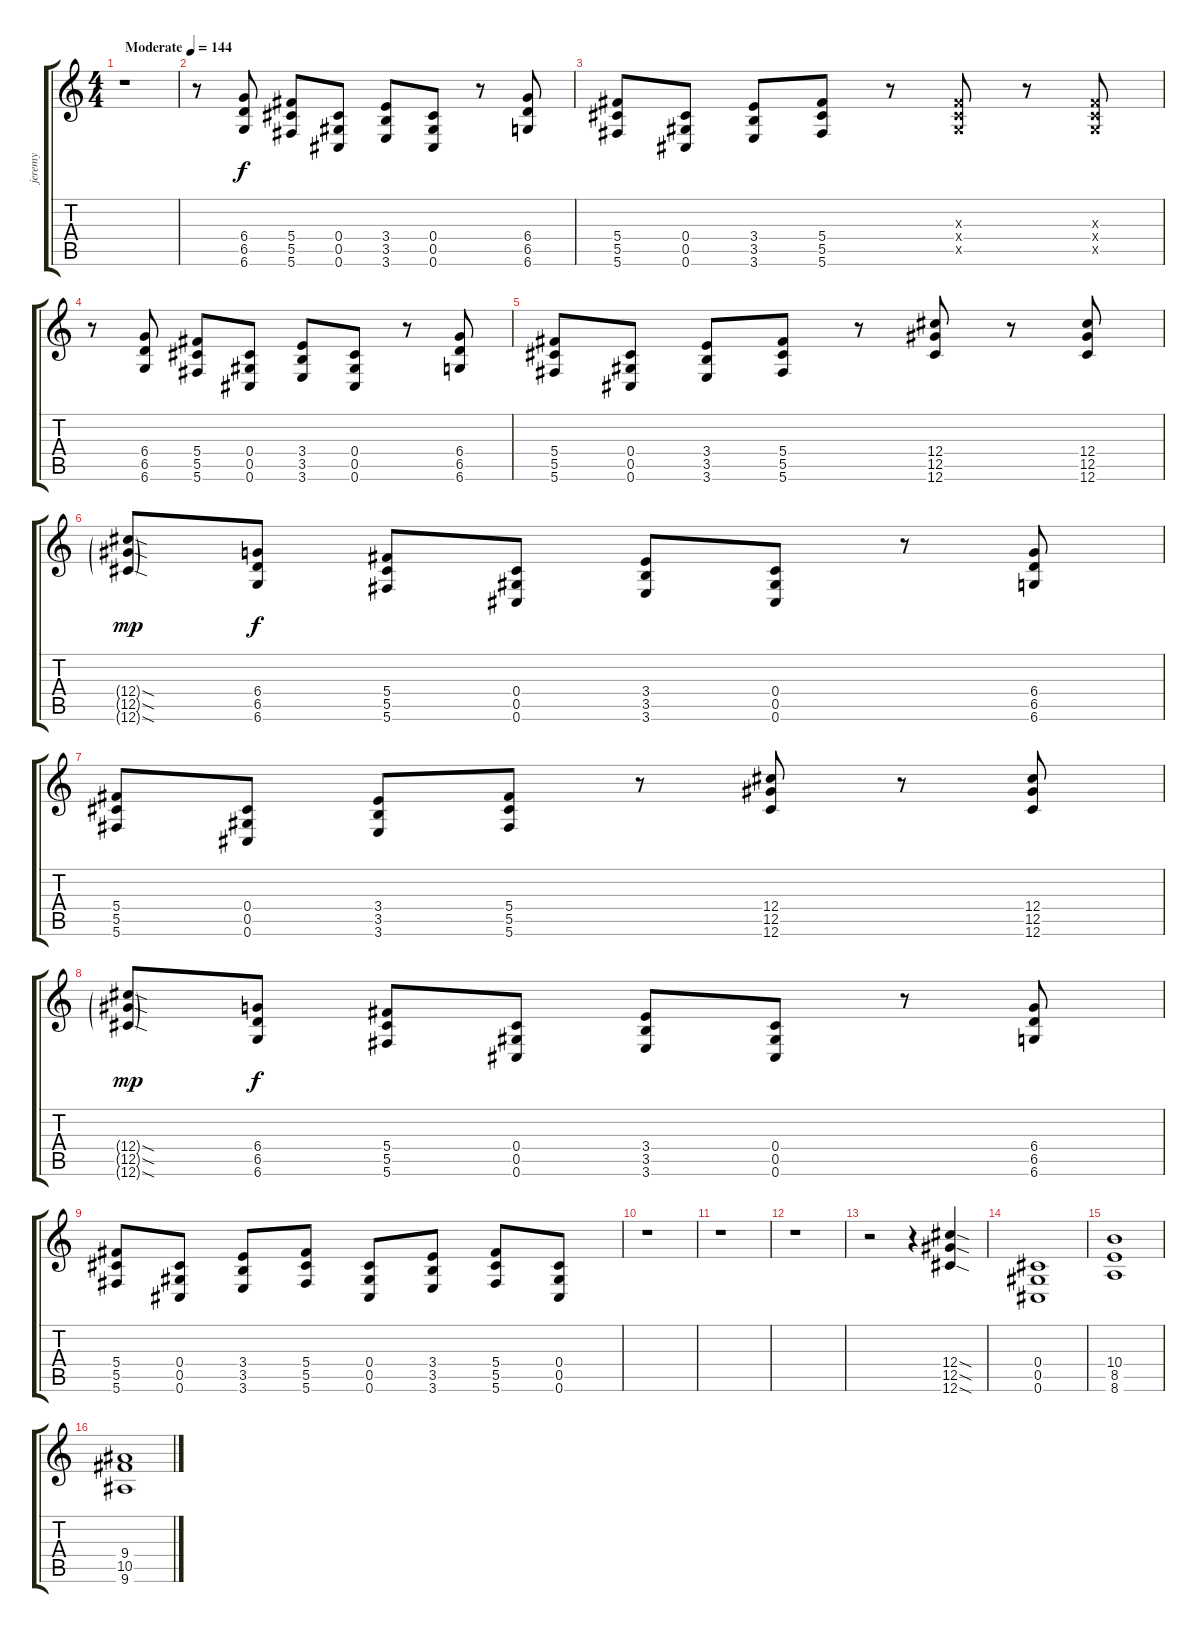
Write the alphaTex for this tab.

\track ("jeremy" "jeremy") {instrument overdrivenguitar}
\staff {score tabs}
\tuning (Eb4 Bb3 Gb3 Db3 Ab2 Db2) {hide}
\ts (4 4)
\tempo (144 "Moderate")
\clef g2
\ks c
r.1{dy f instrument overdrivenguitar} |
r.8 (6.4 6.5 6.6).8 (5.4 5.5 5.6).8 (0.4 0.5 0.6).8 (3.4 3.5 3.6).8 (0.4 0.5 0.6).8 r.8 (6.4 6.5 6.6).8 |
(5.4 5.5 5.6).8 (0.4 0.5 0.6).8 (3.4 3.5 3.6).8 (5.4 5.5 5.6).8 r.8 (0.3{x} 0.4{x} 0.5{x}).8 r.8 (0.3{x} 0.4{x} 0.5{x}).8 |
r.8 (6.4 6.5 6.6).8 (5.4 5.5 5.6).8 (0.4 0.5 0.6).8 (3.4 3.5 3.6).8 (0.4 0.5 0.6).8 r.8 (6.4 6.5 6.6).8 |
(5.4 5.5 5.6).8 (0.4 0.5 0.6).8 (3.4 3.5 3.6).8 (5.4 5.5 5.6).8 r.8 (12.4 12.5 12.6).8 r.8 (12.4 12.5 12.6).8 |
(12.4{sod g} 12.5{sod g} 12.6{sod g}).8{dy mp} (6.4 6.5 6.6).8{dy f} (5.4 5.5 5.6).8 (0.4 0.5 0.6).8 (3.4 3.5 3.6).8 (0.4 0.5 0.6).8 r.8 (6.4 6.5 6.6).8 |
(5.4 5.5 5.6).8 (0.4 0.5 0.6).8 (3.4 3.5 3.6).8 (5.4 5.5 5.6).8 r.8 (12.4 12.5 12.6).8 r.8 (12.4 12.5 12.6).8 |
(12.4{sod g} 12.5{sod g} 12.6{sod g}).8{dy mp} (6.4 6.5 6.6).8{dy f} (5.4 5.5 5.6).8 (0.4 0.5 0.6).8 (3.4 3.5 3.6).8 (0.4 0.5 0.6).8 r.8 (6.4 6.5 6.6).8 |
(5.4 5.5 5.6).8 (0.4 0.5 0.6).8 (3.4 3.5 3.6).8 (5.4 5.5 5.6).8 (0.4 0.5 0.6).8 (3.4 3.5 3.6).8 (5.4 5.5 5.6).8 (0.4 0.5 0.6).8 |
r.1 |
r.1 |
r.1 |
r.2 r.4 (12.4{sod} 12.5{sod} 12.6{sod}).4 |
(0.4 0.5 0.6).1 |
(10.4 8.5 8.6).1 |
(9.4 10.5 9.6).1
